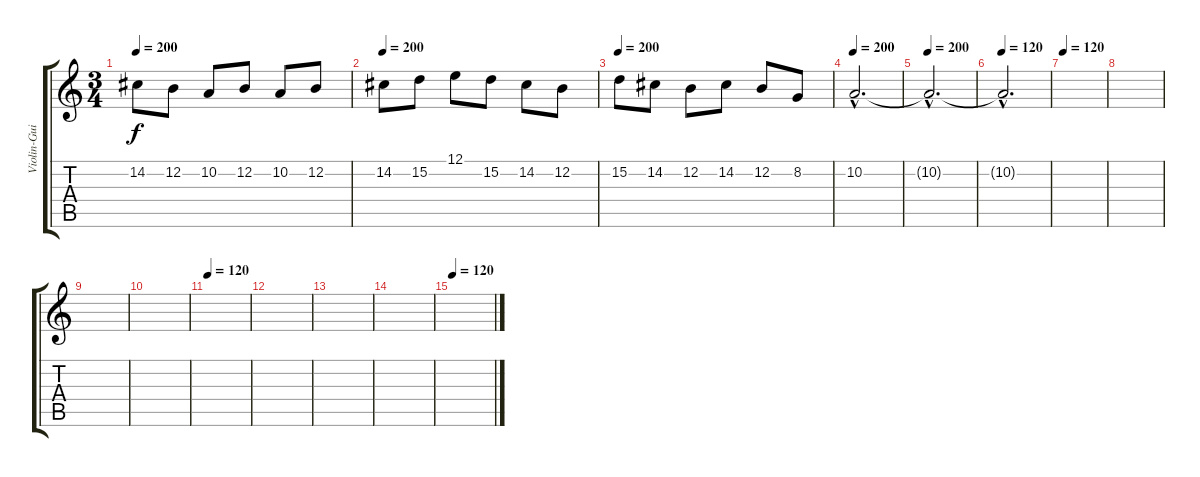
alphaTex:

\track ("Violin-Guitarra 2" "Violin-Gui") {instrument violin}
\staff {score tabs}
\tuning (E4 B3 G3 D3 A2 E2) {hide}
\ts (3 4)
\tempo 200
\clef g2
\ks c
14.2.8{dy f} 12.2.8 10.2.8 12.2.8 10.2.8 12.2.8 |
\tempo 200
14.2.8 15.2.8 12.1.8 15.2.8 14.2.8 12.2.8 |
\tempo 200
15.2.8 14.2.8 12.2.8 14.2.8 12.2.8 8.2.8 |
\tempo 200
10.2{hac}.2{d} |
\tempo 200
10.2{hac t}.2{d volume 12} |
\tempo 120
10.2{hac t}.2{d volume 11} |
\tempo 120
|
|
|
|
\tempo 120
|
|
|
|
\tempo 120
